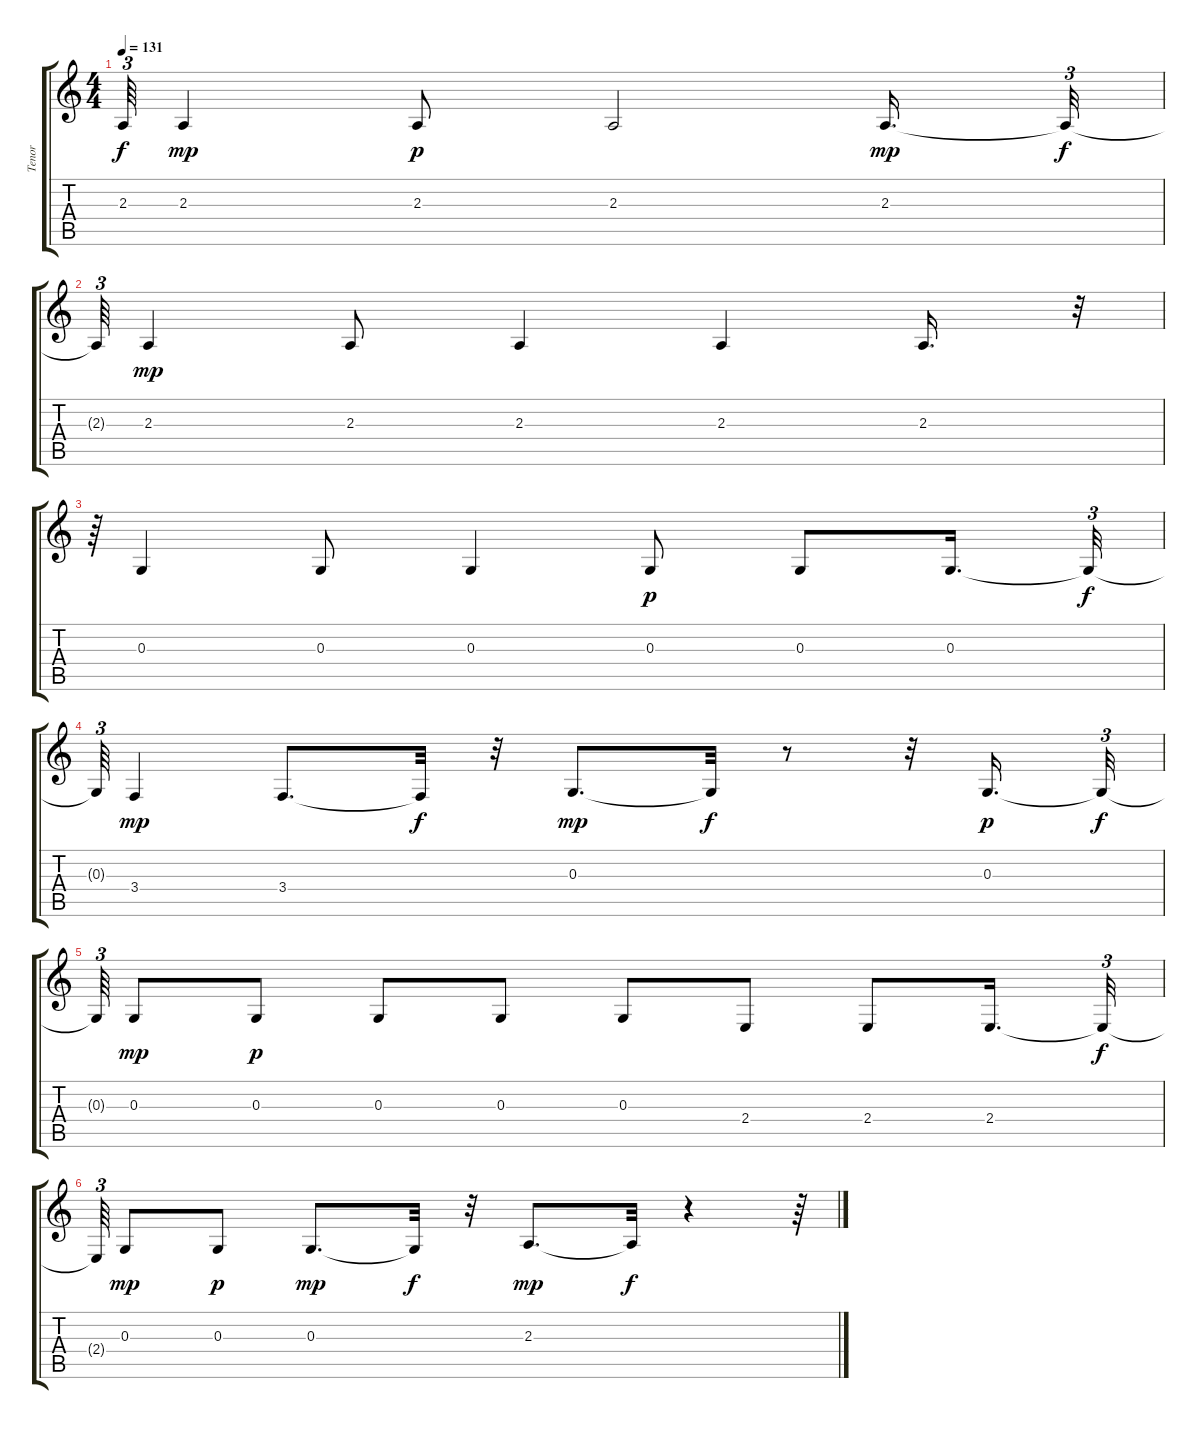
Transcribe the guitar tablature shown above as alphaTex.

\track ("Tenor" "Tenor") {instrument tenorsax}
\staff {score tabs}
\tuning (E4 B3 G3 D3 A2 E2) {hide}
\ts (4 4)
\tempo 131
\clef g2
\ks c
2.3{t}.64{tu (3 2) dy f} 2.3.4{dy mp} 2.3.8{dy p} 2.3.2 2.3.16{d dy mp} 2.3{t}.32{tu (3 2) dy f} |
2.3{t}.64{tu (3 2)} 2.3.4{dy mp} 2.3.8 2.3.4 2.3.4 2.3.16{d} r.32{tu (3 2)} |
r.64{tu (3 2)} 0.3.4 0.3.8 0.3.4 0.3.8{dy p} 0.3.8 0.3.16{d} 0.3{t}.32{tu (3 2) dy f} |
0.3{t}.64{tu (3 2)} 3.4.4{dy mp} 3.4.8{d} 3.4{t}.32{dy f} r.32 0.3.8{d dy mp} 0.3{t}.32{dy f} r.8 r.32 0.3.16{d dy p} 0.3{t}.32{tu (3 2) dy f} |
0.3{t}.64{tu (3 2)} 0.3.8{dy mp} 0.3.8{dy p} 0.3.8 0.3.8 0.3.8 2.4.8 2.4.8 2.4.16{d} 2.4{t}.32{tu (3 2) dy f} |
2.4{t}.64{tu (3 2)} 0.3.8{dy mp} 0.3.8{dy p} 0.3.8{d dy mp} 0.3{t}.32{dy f} r.32 2.3.8{d dy mp} 2.3{t}.32{dy f} r.4 r.64
